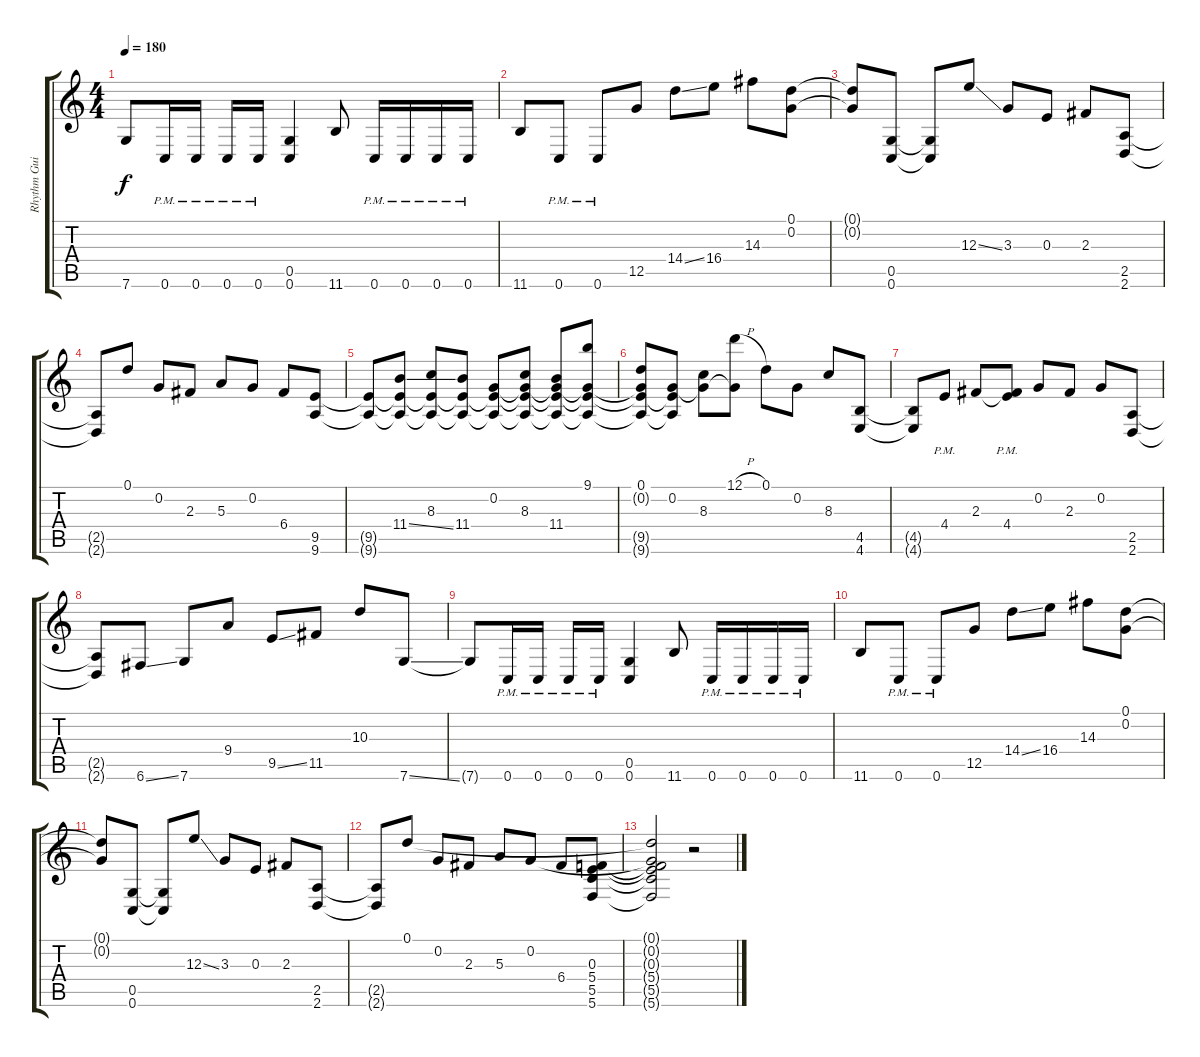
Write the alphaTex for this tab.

\track ("Rhythm Guitar" "Rhythm Gui") {instrument overdrivenguitar}
\staff {score tabs}
\tuning (D4 G3 E3 C3 G2 C2) {hide}
\ts (4 4)
\tempo 180
\clef g2
\ks c
7.6{t}.8{dy f} 0.6{pm}.16 0.6{pm}.16 0.6{pm}.16 0.6{pm}.16 (0.5 0.6).4 11.6.8 0.6{pm}.16 0.6{pm}.16 0.6{pm}.16 0.6{pm}.16 |
11.6.8 0.6{pm}.8 0.6{pm}.8 12.5.8 14.4{ss}.8 16.4.8 14.3.8 (0.1 0.2).8 |
(0.1{t} 0.2{t}).8 (0.5 0.6).8 (0.5{t} 0.6{t}).8 12.3{ss}.8 3.3.8 0.3.8 2.3.8 (2.5 2.6).8 |
(2.5{t} 2.6{t}).8 0.1.8 0.2.8 2.3.8 5.3.8 0.2.8 6.4.8 (9.5 9.6).8 |
(9.5{t} 9.6{t}).8 (11.4{ss} 9.5{t} 9.6{t}).8 (8.3 9.5{t} 9.6{t}).8 (11.4 9.5{t} 9.6{t}).8 (0.2 9.5{t} 9.6{t}).8 (0.2{t} 8.3 9.5{t} 9.6{t}).8 (0.2{t} 11.4 9.5{t} 9.6{t}).8 (9.1 0.2{t} 9.5{t} 9.6{t}).8 |
(0.1 0.2{t} 9.5{t} 9.6{t}).8 (0.2 9.5{t} 9.6{t}).8 (0.2{t} 8.3).8 (12.1{h} 0.2{t}).8 0.1.8 0.2.8 8.3.8 (4.5 4.6).8 |
(4.5{t} 4.6{t}).8 4.4{pm}.8 2.3.8 (2.3{t} 4.4{pm}).8 0.2.8 2.3.8 0.2.8 (2.5 2.6).8 |
(2.5{t} 2.6{t}).8 6.6{ss}.8 7.6.8 9.4.8 9.5{ss}.8 11.5.8 10.3.8 7.6{ss}.8 |
7.6{t}.8 0.6{pm}.16 0.6{pm}.16 0.6{pm}.16 0.6{pm}.16 (0.5 0.6).4 11.6.8 0.6{pm}.16 0.6{pm}.16 0.6{pm}.16 0.6{pm}.16 |
11.6.8 0.6{pm}.8 0.6{pm}.8 12.5.8 14.4{ss}.8 16.4.8 14.3.8 (0.1 0.2).8 |
(0.1{t} 0.2{t}).8 (0.5 0.6).8 (0.5{t} 0.6{t}).8 12.3{ss}.8 3.3.8 0.3.8 2.3.8 (2.5 2.6).8 |
(2.5{t} 2.6{t}).8 0.1.8 0.2.8 2.3.8 5.3.8 0.2.8 6.4.8 (0.3 5.4 5.5 5.6).8 |
(0.1{t} 0.2{t} 0.3{t} 5.4{t} 5.5{t} 5.6{t}).2 r.2
